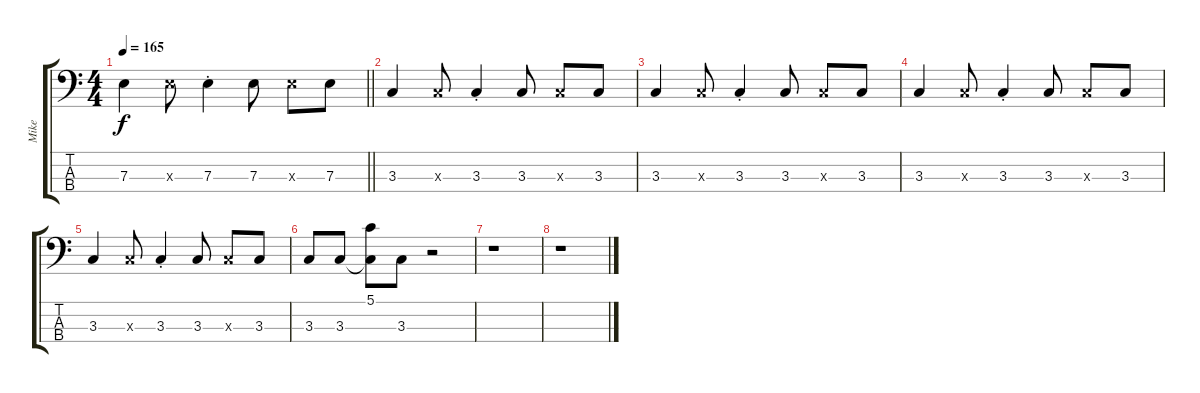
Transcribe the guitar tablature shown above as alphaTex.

\track ("Mike" "Mike") {instrument electricbasspick}
\staff {score tabs}
\tuning (G2 D2 A1 E1) {hide}
\ts (4 4)
\tempo 165
\clef f4
\barLineRight lightlight
\ks c
7.3.4{dy f} 7.3{x}.8 7.3{st}.4 7.3.8 7.3{x}.8 7.3.8 |
3.3.4 3.3{x}.8 3.3{st}.4 3.3.8 3.3{x}.8 3.3.8 |
3.3.4 3.3{x}.8 3.3{st}.4 3.3.8 3.3{x}.8 3.3.8 |
3.3.4 3.3{x}.8 3.3{st}.4 3.3.8 3.3{x}.8 3.3.8 |
3.3.4 3.3{x}.8 3.3{st}.4 3.3.8 3.3{x}.8 3.3.8 |
3.3.8 3.3.8 (5.1 3.3{t}).8 3.3.8 r.2 |
r.1 |
r.1
